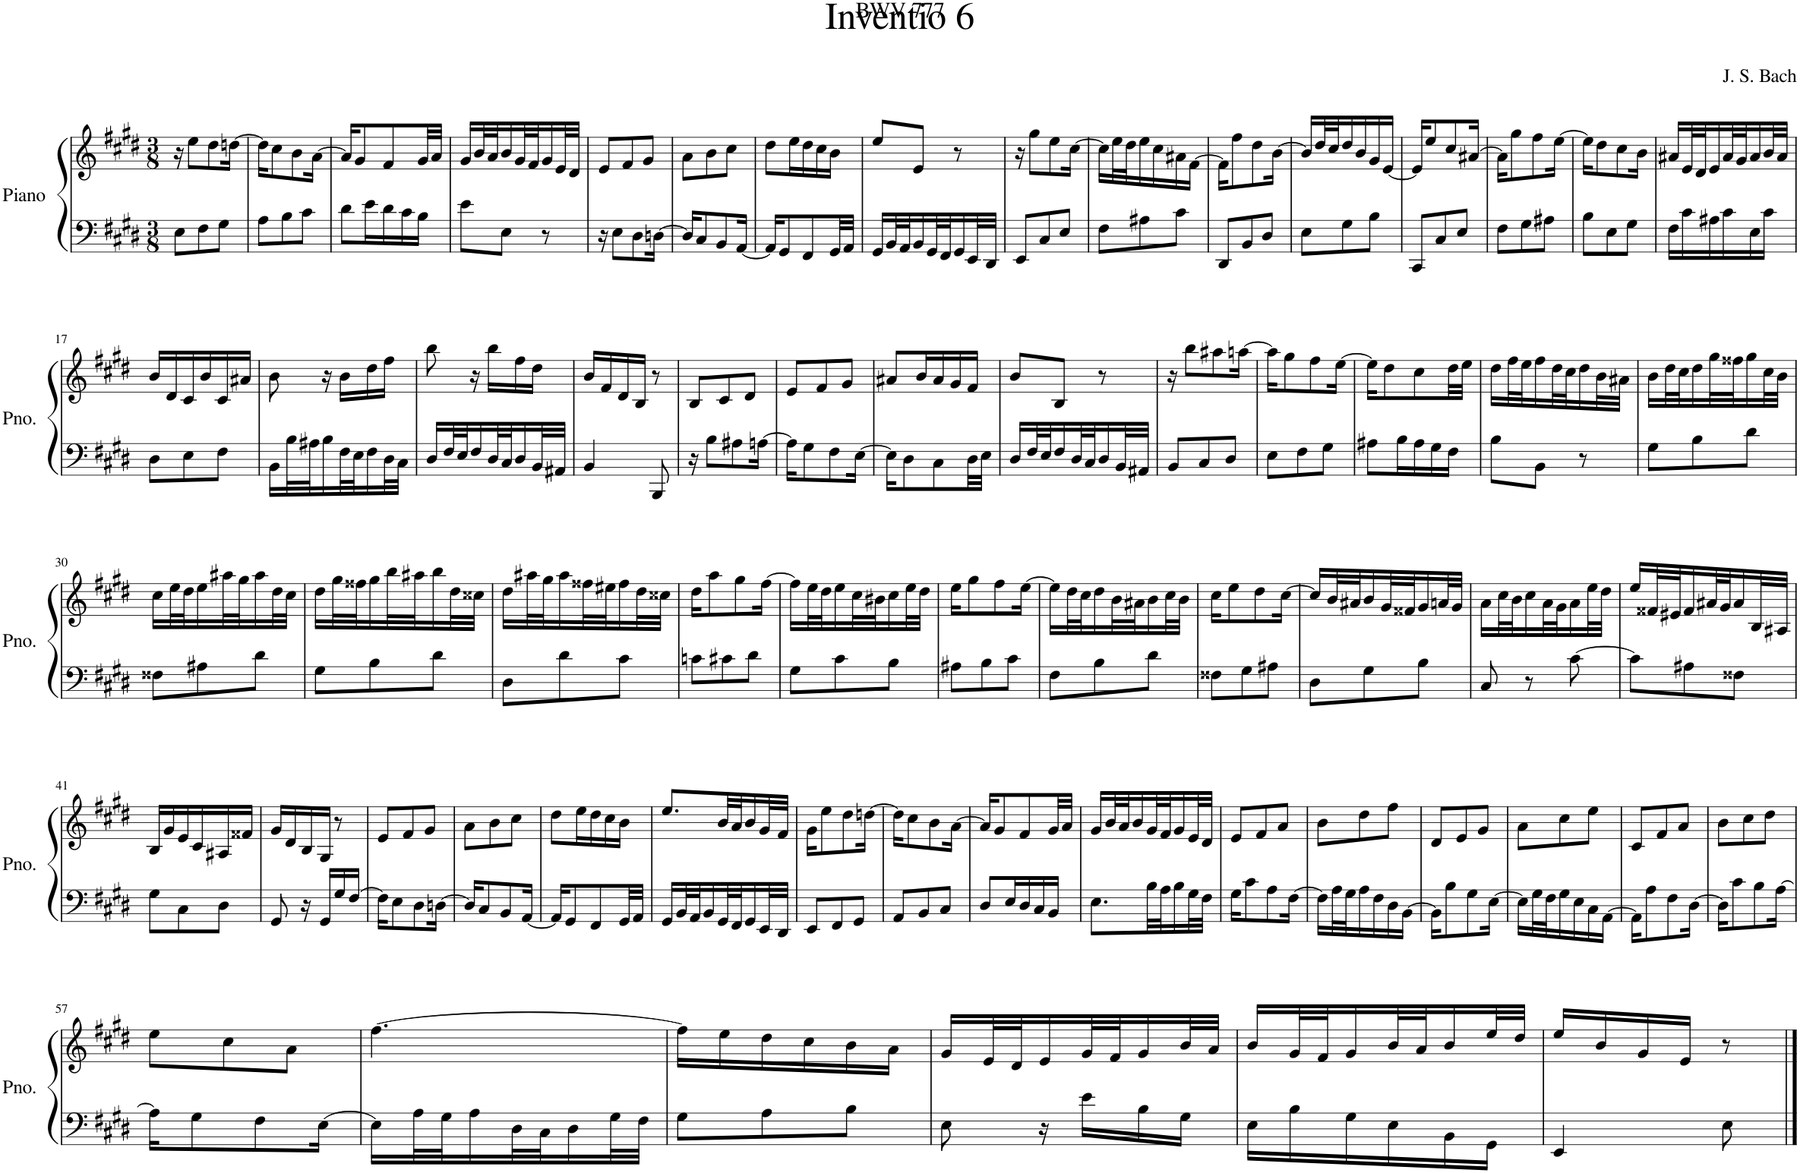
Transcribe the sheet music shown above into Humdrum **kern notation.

**kern	**kern
*part1	*part1
*staff2	*staff1
*I"Piano	*
*I'Pno.	*
*clefF4	*clefG2
*k[f#c#g#d#]	*k[f#c#g#d#]
*M3/8	*M3/8
=1	=1
8E\L	16r
.	8ee\L
8F#\	.
.	8dd#\
8G#\J	.
.	[16ddn\Jk
=2	=2
8A\L	16dd\KL]
.	8cc#\
8B\	.
.	8b\
8c#\J	.
.	[16a\Jk
=3	=3
8d#\L	16a/KL]
.	8g#/
16e\L	.
16d#\	8f#/
16c#\	.
16B\JJ	32g#/LL
.	32a/JJJ
=4	=4
8e\L	16g#/LL
.	32b/L
.	32a/J
8E\J	16b/
.	32g#/L
.	32f#/J
8r	16g#/
.	32e/L
.	32d#/JJJ
=5	=5
16r	8e/L
8E\L	.
.	8f#/
8D#\	.
.	8g#/J
[16Dn\Jk	.
=6	=6
16D/KL]	8a\L
8C#/	.
.	8b\
8BB/	.
.	8cc#\J
[16AA/Jk	.
=7	=7
16AA/KL]	8dd#\L
8GG#/	.
.	16ee\L
8FF#/	16dd#\
.	16cc#\
32GG#/LL	16b\JJ
32AA/JJJ	.
=8	=8
16GG#/LL	8ee/L
32BB/L	.
32AA/J	.
16BB/	8e/J
32GG#/L	.
32FF#/J	.
16GG#/	8r
32EE/L	.
32DD#/JJJ	.
=9	=9
8EE/L	16r
.	8gg#\L
8C#/	.
.	8ee\
8E/J	.
.	[16cc#\Jk
=10	=10
8F#\L	16cc#\LL]
.	32ee\L
.	32dd#\J
8A#X\	16ee\
.	16cc#\
8c#\J	16a#X\
.	[16f#\JJ
=11	=11
8DD#/L	16f#\KL]
.	8ff#\
8BB/	.
.	8dd#\
8D#/J	.
.	[16b\Jk
=12	=12
8E\L	16b/LL]
.	32dd#/L
.	32cc#/J
8G#\	16dd#/
.	16b/
8B\J	16g#/
.	[16e/JJ
=13	=13
8CC#/L	16e/KL]
.	8ee/
8C#/	.
.	8cc#/
8E/J	.
.	[16a#X/Jk
=14	=14
8F#\L	16a#\KL]
.	8gg#\
8G#\	.
.	8ff#\
8A#X\J	.
.	[16ee\Jk
=15	=15
8B\L	16ee\KL]
.	8dd#\
8E\	.
.	8cc#\
8G#\J	.
.	16b\Jk
=16	=16
16F#\LL	16a#X/LL
16c#\	32e/L
.	32d#/J
16A#X\	16e/
16c#\	32a#/L
.	32g#/J
16E\	16a#/
16c#\JJ	32b/L
.	32a#/JJJ
!!LO:LB:g=z
=17	=17
8D#\L	16b/LL
.	16d#/
8E\	16c#/
.	16b/
8F#\J	16c#/
.	16a#X/JJ
=18	=18
16BB\LL	8b\
32B\L	.
32A#X\J	.
16B\	16r
32F#\L	16b\LL
32E\J	.
16F#\	16dd#\
32D#\L	16ff#\JJ
32C#\JJJ	.
=19	=19
16D#/LL	8bb\
32F#/L	.
32E/J	.
16F#/	16r
32D#/L	16bb\LL
32C#/J	.
16D#/	16ff#\
32BB/L	16dd#\JJ
32AA#X/JJJ	.
=20	=20
4BB/	16b/LL
.	16f#/
.	16d#/
.	16B/JJ
8BBB/	8r
=21	=21
16r	8B/L
8B\L	.
.	8c#/
8A#X\	.
.	8d#/J
[16An\Jk	.
=22	=22
16A\KL]	8e/L
8G#\	.
.	8f#/
8F#\	.
.	8g#/J
[16E\Jk	.
=23	=23
16E\KL]	8a#X/L
8D#\	.
.	16b/L
8C#\	16a#/
.	16g#/
32D#\LL	16f#/JJ
32E\JJJ	.
=24	=24
16D#/LL	8b/L
32F#/L	.
32E/J	.
16F#/	8B/J
32D#/L	.
32C#/J	.
16D#/	8r
32BB/L	.
32AA#X/JJJ	.
=25	=25
8BB/L	16r
.	8bb\L
8C#/	.
.	8aa#X\
8D#/J	.
.	[16aan\Jk
=26	=26
8E\L	16aa\KL]
.	8gg#\
8F#\	.
.	8ff#\
8G#\J	.
.	[16ee\Jk
=27	=27
8A#X\L	16ee\KL]
.	8dd#\
16B\L	.
16A#\	8cc#\
16G#\	.
16F#\JJ	32dd#\LL
.	32ee\JJJ
=28	=28
8B\L	16dd#\LL
.	32ff#\L
.	32ee\J
8BB\J	16ff#\
.	32dd#\L
.	32cc#\J
8r	16dd#\
.	32b\L
.	32a#X\JJJ
=29	=29
8G#\L	16b\LL
.	32dd#\L
.	32cc#\J
8B\	16dd#\
.	32gg#\L
.	32ff##X\J
8d#\J	16gg#\
.	32cc#\L
.	32b\JJJ
!!LO:LB:g=z
=30	=30
8F##X\L	16cc#\LL
.	32ee\L
.	32dd#\J
8A#X\	16ee\
.	32aa#X\L
.	32gg#\J
8d#\J	16aa#\
.	32dd#\L
.	32cc#\JJJ
=31	=31
8G#\L	16dd#\LL
.	32gg#\L
.	32ff##X\J
8B\	16gg#\
.	32bb\L
.	32aa#X\J
8d#\J	16bb\
.	32dd#\L
.	32cc##X\JJJ
=32	=32
8D#\L	16dd#\LL
.	32aa#X\L
.	32gg#\J
8d#\	16aa#\
.	32ff##X\L
.	32ee#X\J
8c#\J	16ff##\
.	32dd#\L
.	32cc##X\JJJ
=33	=33
8cn\L	16dd#\KL
.	8aa\
8c#X\	.
.	8gg#\
8d#\J	.
.	[16ff#\Jk
=34	=34
8G#\L	16ff#\LL]
.	32ee\L
.	32dd#\J
8c#\	16ee\
.	32cc#\L
.	32b#X\J
8B\J	16cc#\
.	32ee\L
.	32dd#\JJJ
=35	=35
8A#X\L	16ee\KL
.	8gg#\
8B\	.
.	8ff#\
8c#\J	.
.	[16ee\Jk
=36	=36
8F#\L	16ee\LL]
.	32dd#\L
.	32cc#\J
8B\	16dd#\
.	32b\L
.	32a#X\J
8d#\J	16b\
.	32cc#\L
.	32b\JJJ
=37	=37
8F##X\L	16cc#\KL
.	8ee\
8G#\	.
.	8dd#\
8A#X\J	.
.	[16cc#\Jk
=38	=38
8D#\L	16cc#/LL]
.	32b/L
.	32a#X/J
8G#\	16b/
.	32g#/L
.	32f##X/J
8B\J	16g#/
.	32an/L
.	32g#/JJJ
=39	=39
8C#/	16a\LL
.	32cc#\L
.	32b\J
8r	16cc#\
.	32a\L
.	32g#\J
[8c#\	16a\
.	32ee\L
.	32dd#\JJJ
=40	=40
8c#\L]	16ee/LL
.	32f##X/L
.	32e#X/J
8A#X\	16f##/
.	32a#X/L
.	32g#/J
8F##X\J	16a#/
.	32B/L
.	32A#X/JJJ
!!LO:LB:g=z
=41	=41
8G#\L	16B/LL
.	16g#/
8C#\	16e/
.	16c#/
8D#\J	16A#X/
.	16f##X/JJ
=42	=42
8GG#/	16g#/LL
.	16d#/
16r	16B/
16GG#/LL	16G#/JJ
16G#/	8r
[16F#/JJ	.
=43	=43
16F#\KL]	8e/L
8E\	.
.	8f#/
8D#\	.
.	8g#/J
[16Dn\Jk	.
=44	=44
16D/KL]	8a\L
8C#/	.
.	8b\
8BB/	.
.	8cc#\J
[16AA/Jk	.
=45	=45
16AA/KL]	8dd#\L
8GG#/	.
.	16ee\L
8FF#/	16dd#\
.	16cc#\
32GG#/LL	16b\JJ
32AA/JJJ	.
=46	=46
16GG#/LL	8.ee/L
32BB/L	.
32AA/J	.
16BB/	.
32GG#/L	32b/LL
32FF#/J	32a/J
16GG#/	16b/
32EE/L	32g#/L
32DD#/JJJ	32f#/JJJ
=47	=47
8EE/L	16g#\KL
.	8ee\
8FF#/	.
.	8dd#\
8GG#/J	.
.	[16ddn\Jk
=48	=48
8AA/L	16dd\KL]
.	8cc#\
8BB/	.
.	8b\
8C#/J	.
.	[16a\Jk
=49	=49
8D#/L	16a/KL]
.	8g#/
16E/L	.
16D#/	8f#/
16C#/	.
16BB/JJ	32g#/LL
.	32a/JJJ
=50	=50
8.E\L	16g#/LL
.	32b/L
.	32a/J
.	16b/
32B\LL	32g#/L
32A\J	32f#/J
16B\	16g#/
32G#\L	32e/L
32F#\JJJ	32d#/JJJ
=51	=51
16G#\KL	8e/L
8c#\	.
.	8f#/
8A\	.
.	8a/J
[16F#\Jk	.
=52	=52
16F#\LL]	8b\L
32A\L	.
32G#\J	.
16A\	8dd#\
16F#\	.
16D#\	8ff#\J
[16BB\JJ	.
=53	=53
16BB\KL]	8d#/L
8B\	.
.	8e/
8G#\	.
.	8g#/J
[16E\Jk	.
=54	=54
16E\LL]	8a\L
32G#\L	.
32F#\J	.
16G#\	8cc#\
16E\	.
16C#\	8ee\J
[16AA\JJ	.
=55	=55
16AA\KL]	8c#/L
8A\	.
.	8f#/
8F#\	.
.	8a/J
[16D#\Jk	.
=56	=56
16D#\KL]	8b\L
8c#\	.
.	8cc#\
8B\	.
.	8dd#\J
[16A\Jk	.
!!LO:LB:g=z
=57	=57
16A\KL]	8ee\L
8G#\	.
.	8cc#\
8F#\	.
.	8a\J
[16E\Jk	.
=58	=58
16E\LL]	[4.ff#\
32A\L	.
32G#\J	.
16A\	.
32D#\L	.
32C#\J	.
16D#\	.
32G#\L	.
32F#\JJJ	.
=59	=59
8G#\L	16ff#\LL]
.	16ee\
8A\	16dd#\
.	16cc#\
8B\J	16b\
.	16a\JJ
=60	=60
8E\	16g#/LL
.	32e/L
.	32d#/J
16r	16e/
16e\LL	32g#/L
.	32f#/J
16B\	16g#/
16G#\JJ	32b/L
.	32a/JJJ
=61	=61
16E\LL	16b/LL
16B\	32g#/L
.	32f#/J
16G#\	16g#/
16E\	32b/L
.	32a/J
16BB\	16b/
16GG#\JJ	32ee/L
.	32dd#/JJJ
=62	=62
4EE/	16ee/LL
.	16b/
.	16g#/
.	16e/JJ
8E\	8r
==	==
*-	*-
